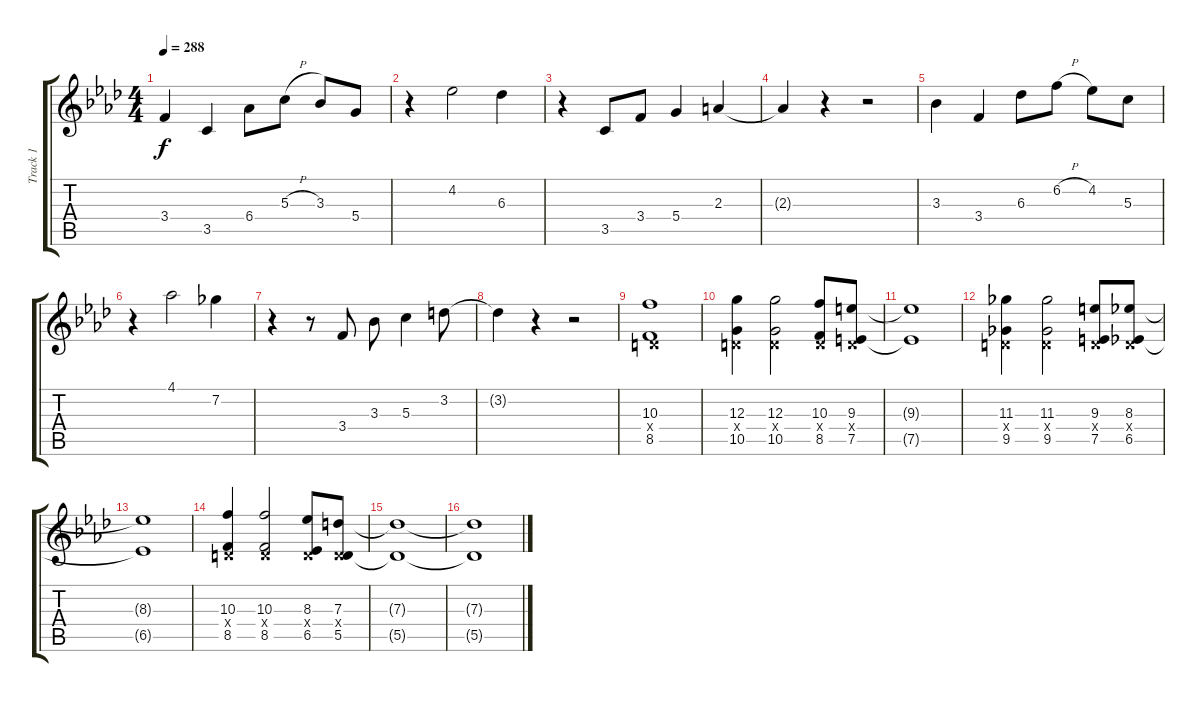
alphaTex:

\track ("Track 1" "Track 1") {instrument electricguitarjazz}
\staff {score tabs}
\tuning (E4 B3 G3 D3 A2 E2) {hide}
\ts (4 4)
\tempo 288
\clef g2
\ks ab
3.4.4{dy f instrument electricguitarjazz} 3.5.4 6.4.8 5.3{h}.8 3.3.8 5.4.8 |
r.4 4.2.2 6.3.4 |
r.4 3.5.8 3.4.8 5.4.4 2.3.4 |
2.3{t}.4 r.4 r.2 |
3.3.4 3.4.4 6.3.8 6.2{h}.8 4.2.8 5.3.8 |
r.4 4.1.2 7.2.4 |
r.4 r.8 3.4.8 3.3.8 5.3.4 3.2.8 |
3.2{t}.4 r.4 r.2 |
(10.3 0.4{x} 8.5).1 |
(12.3 0.4{x} 10.5).4 (12.3 0.4{x} 10.5).2 (10.3 0.4{x} 8.5).8 (9.3 0.4{x} 7.5).8 |
(9.3{t} 7.5{t}).1 |
(11.3 0.4{x} 9.5).4 (11.3 0.4{x} 9.5).2 (9.3 0.4{x} 7.5).8 (8.3 0.4{x} 6.5).8 |
(8.3{t} 6.5{t}).1 |
(10.3 0.4{x} 8.5).4 (10.3 0.4{x} 8.5).2 (8.3 0.4{x} 6.5).8 (7.3 0.4{x} 5.5).8 |
(7.3{t} 5.5{t}).1 |
(7.3{t} 5.5{t}).1
